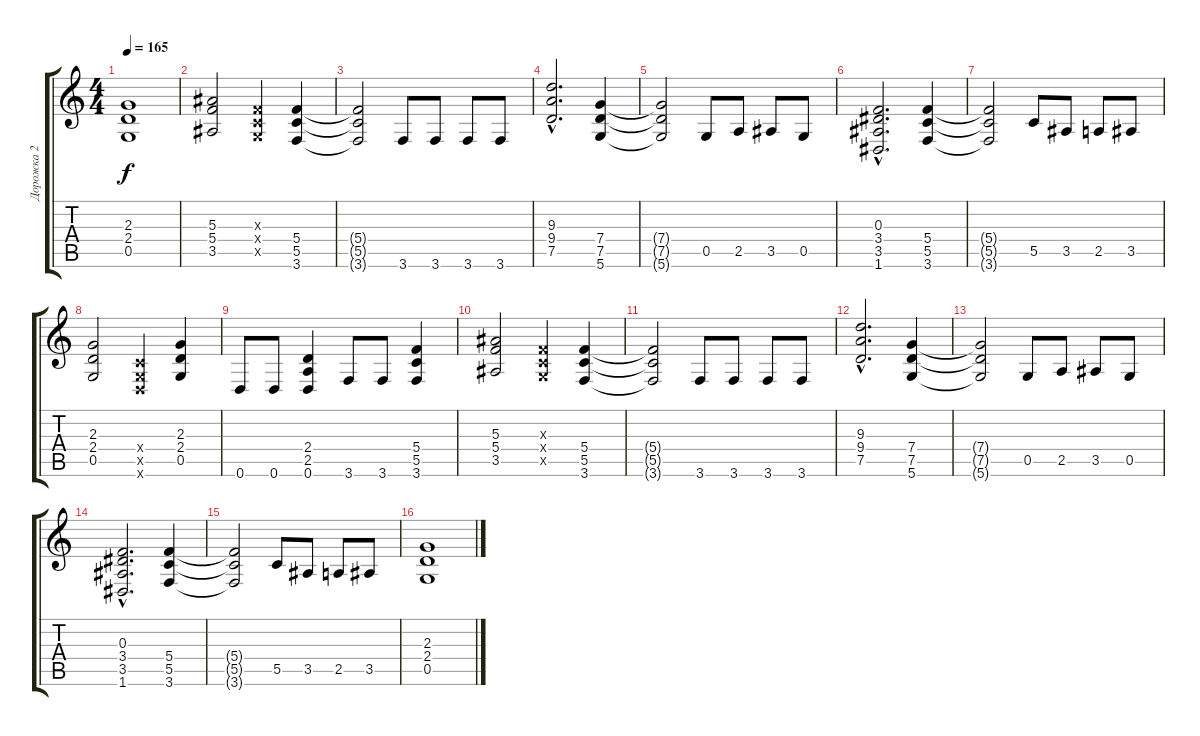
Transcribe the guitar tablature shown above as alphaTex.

\track ("Дорожка 2" "Дорожка 2") {instrument distortionguitar}
\staff {score tabs}
\tuning (D4 A3 F3 C3 G2 D2) {hide}
\ts (4 4)
\tempo 165
\clef g2
\ks c
(2.3 2.4 0.5).1{dy f} |
(5.3 5.4 3.5).2 (0.3{x} 0.4{x} 0.5{x}).4 (5.4 5.5 3.6).4 |
(5.4{t} 5.5{t} 3.6{t}).2 3.6.8 3.6.8 3.6.8 3.6.8 |
(9.3{hac} 9.4{hac} 7.5{hac}).2{d} (7.4 7.5 5.6).4 |
(7.4{t} 7.5{t} 5.6{t}).2 0.5.8 2.5.8 3.5.8 0.5.8 |
(0.3{hac} 3.4{hac} 3.5{hac} 1.6{hac}).2{d} (5.4 5.5 3.6).4 |
(5.4{t} 5.5{t} 3.6{t}).2 5.5.8 3.5.8 2.5.8 3.5.8 |
(2.3 2.4 0.5).2 (0.4{x} 0.5{x} 0.6{x}).4 (2.3 2.4 0.5).4 |
0.6.8 0.6.8 (2.4 2.5 0.6).4 3.6.8 3.6.8 (5.4 5.5 3.6).4 |
(5.3 5.4 3.5).2 (0.3{x} 0.4{x} 0.5{x}).4 (5.4 5.5 3.6).4 |
(5.4{t} 5.5{t} 3.6{t}).2 3.6.8 3.6.8 3.6.8 3.6.8 |
(9.3{hac} 9.4{hac} 7.5{hac}).2{d} (7.4 7.5 5.6).4 |
(7.4{t} 7.5{t} 5.6{t}).2 0.5.8 2.5.8 3.5.8 0.5.8 |
(0.3{hac} 3.4{hac} 3.5{hac} 1.6{hac}).2{d} (5.4 5.5 3.6).4 |
(5.4{t} 5.5{t} 3.6{t}).2 5.5.8 3.5.8 2.5.8 3.5.8 |
(2.3 2.4 0.5).1
